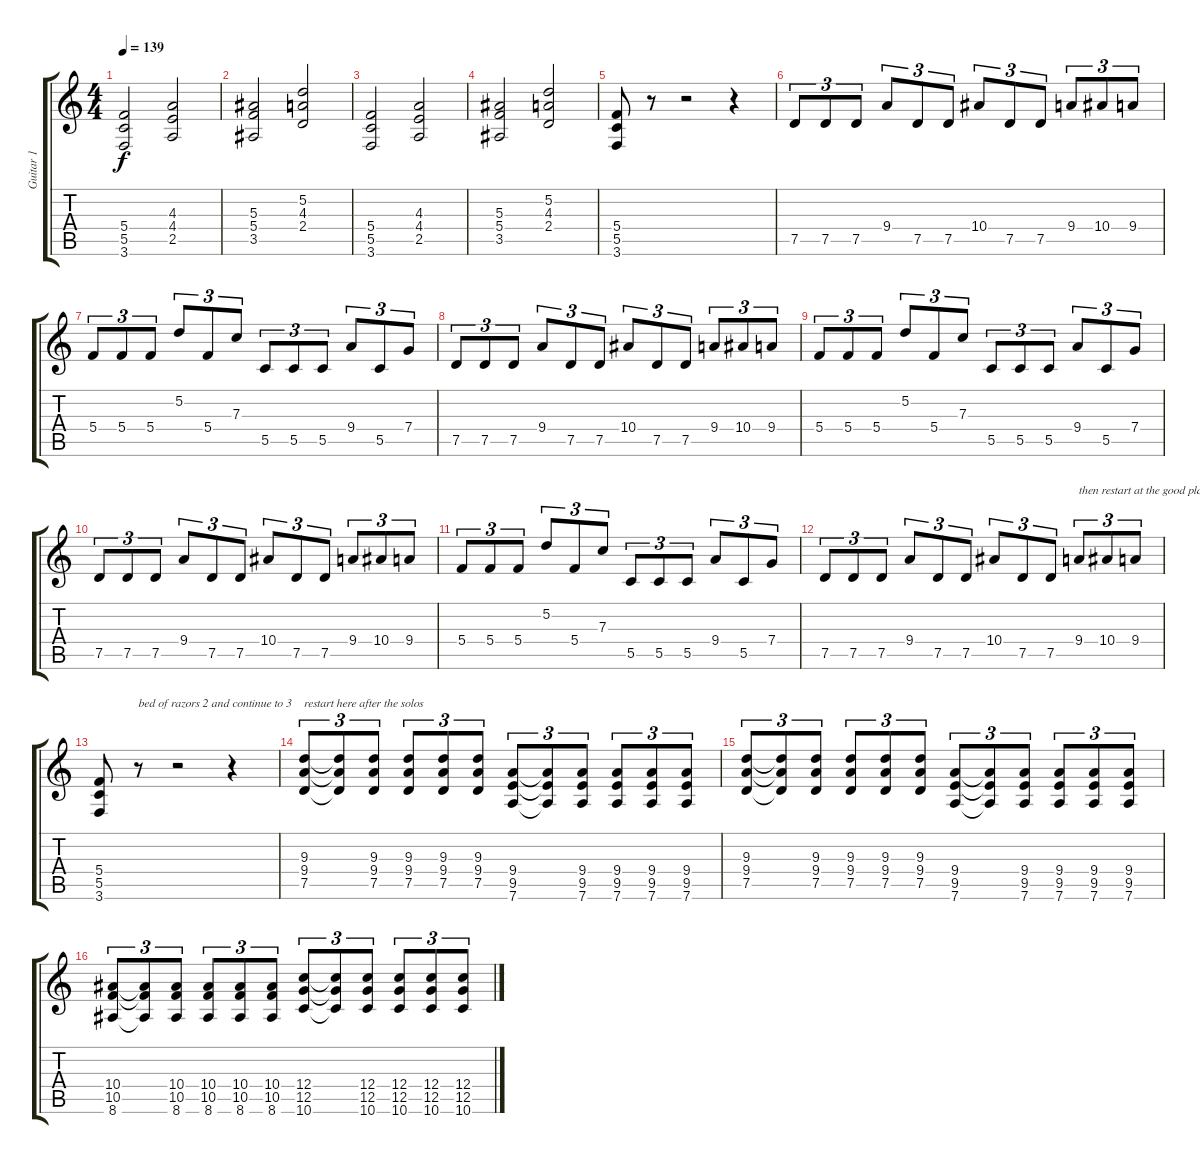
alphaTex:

\track ("Guitar 1" "Guitar 1") {instrument distortionguitar}
\staff {score tabs}
\tuning (D4 A3 F3 C3 G2 D2) {hide}
\ts (4 4)
\tempo 139
\clef g2
\ks c
(5.4 5.5 3.6).2{dy f} (4.3 4.4 2.5).2 |
(5.3 5.4 3.5).2 (5.2 4.3 2.4).2 |
(5.4 5.5 3.6).2 (4.3 4.4 2.5).2 |
(5.3 5.4 3.5).2 (5.2 4.3 2.4).2 |
(5.4 5.5 3.6).8 r.8 r.2 r.4 |
7.5.8{tu (3 2)} 7.5.8{tu (3 2)} 7.5.8{tu (3 2)} 9.4.8{tu (3 2)} 7.5.8{tu (3 2)} 7.5.8{tu (3 2)} 10.4.8{tu (3 2)} 7.5.8{tu (3 2)} 7.5.8{tu (3 2)} 9.4.8{tu (3 2)} 10.4.8{tu (3 2)} 9.4.8{tu (3 2)} |
5.4.8{tu (3 2)} 5.4.8{tu (3 2)} 5.4.8{tu (3 2)} 5.2.8{tu (3 2)} 5.4.8{tu (3 2)} 7.3.8{tu (3 2)} 5.5.8{tu (3 2)} 5.5.8{tu (3 2)} 5.5.8{tu (3 2)} 9.4.8{tu (3 2)} 5.5.8{tu (3 2)} 7.4.8{tu (3 2)} |
7.5.8{tu (3 2)} 7.5.8{tu (3 2)} 7.5.8{tu (3 2)} 9.4.8{tu (3 2)} 7.5.8{tu (3 2)} 7.5.8{tu (3 2)} 10.4.8{tu (3 2)} 7.5.8{tu (3 2)} 7.5.8{tu (3 2)} 9.4.8{tu (3 2)} 10.4.8{tu (3 2)} 9.4.8{tu (3 2)} |
5.4.8{tu (3 2)} 5.4.8{tu (3 2)} 5.4.8{tu (3 2)} 5.2.8{tu (3 2)} 5.4.8{tu (3 2)} 7.3.8{tu (3 2)} 5.5.8{tu (3 2)} 5.5.8{tu (3 2)} 5.5.8{tu (3 2)} 9.4.8{tu (3 2)} 5.5.8{tu (3 2)} 7.4.8{tu (3 2)} |
7.5.8{tu (3 2)} 7.5.8{tu (3 2)} 7.5.8{tu (3 2)} 9.4.8{tu (3 2)} 7.5.8{tu (3 2)} 7.5.8{tu (3 2)} 10.4.8{tu (3 2)} 7.5.8{tu (3 2)} 7.5.8{tu (3 2)} 9.4.8{tu (3 2)} 10.4.8{tu (3 2)} 9.4.8{tu (3 2)} |
5.4.8{tu (3 2)} 5.4.8{tu (3 2)} 5.4.8{tu (3 2)} 5.2.8{tu (3 2)} 5.4.8{tu (3 2)} 7.3.8{tu (3 2)} 5.5.8{tu (3 2)} 5.5.8{tu (3 2)} 5.5.8{tu (3 2)} 9.4.8{tu (3 2)} 5.5.8{tu (3 2)} 7.4.8{tu (3 2)} |
7.5.8{tu (3 2)} 7.5.8{tu (3 2)} 7.5.8{tu (3 2)} 9.4.8{tu (3 2)} 7.5.8{tu (3 2)} 7.5.8{tu (3 2)} 10.4.8{tu (3 2)} 7.5.8{tu (3 2)} 7.5.8{tu (3 2)} 9.4.8{tu (3 2) txt "then restart at the good place in"} 10.4.8{tu (3 2)} 9.4.8{tu (3 2)} |
(5.4 5.5 3.6).8 r.8{txt "bed of razors 2 and continue to 3"} r.2 r.4 |
(9.3 9.4 7.5).8{tu (3 2) txt "restart here after the solos"} (9.3{t} 9.4{t} 7.5{t}).8{tu (3 2)} (9.3 9.4 7.5).8{tu (3 2)} (9.3 9.4 7.5).8{tu (3 2)} (9.3 9.4 7.5).8{tu (3 2)} (9.3 9.4 7.5).8{tu (3 2)} (9.4 9.5 7.6).8{tu (3 2)} (9.4{t} 9.5{t} 7.6{t}).8{tu (3 2)} (9.4 9.5 7.6).8{tu (3 2)} (9.4 9.5 7.6).8{tu (3 2)} (9.4 9.5 7.6).8{tu (3 2)} (9.4 9.5 7.6).8{tu (3 2)} |
(9.3 9.4 7.5).8{tu (3 2)} (9.3{t} 9.4{t} 7.5{t}).8{tu (3 2)} (9.3 9.4 7.5).8{tu (3 2)} (9.3 9.4 7.5).8{tu (3 2)} (9.3 9.4 7.5).8{tu (3 2)} (9.3 9.4 7.5).8{tu (3 2)} (9.4 9.5 7.6).8{tu (3 2)} (9.4{t} 9.5{t} 7.6{t}).8{tu (3 2)} (9.4 9.5 7.6).8{tu (3 2)} (9.4 9.5 7.6).8{tu (3 2)} (9.4 9.5 7.6).8{tu (3 2)} (9.4 9.5 7.6).8{tu (3 2)} |
(10.4 10.5 8.6).8{tu (3 2)} (10.4{t} 10.5{t} 8.6{t}).8{tu (3 2)} (10.4 10.5 8.6).8{tu (3 2)} (10.4 10.5 8.6).8{tu (3 2)} (10.4 10.5 8.6).8{tu (3 2)} (10.4 10.5 8.6).8{tu (3 2)} (12.4 12.5 10.6).8{tu (3 2)} (12.4{t} 12.5{t} 10.6{t}).8{tu (3 2)} (12.4 12.5 10.6).8{tu (3 2)} (12.4 12.5 10.6).8{tu (3 2)} (12.4 12.5 10.6).8{tu (3 2)} (12.4 12.5 10.6).8{tu (3 2)}
